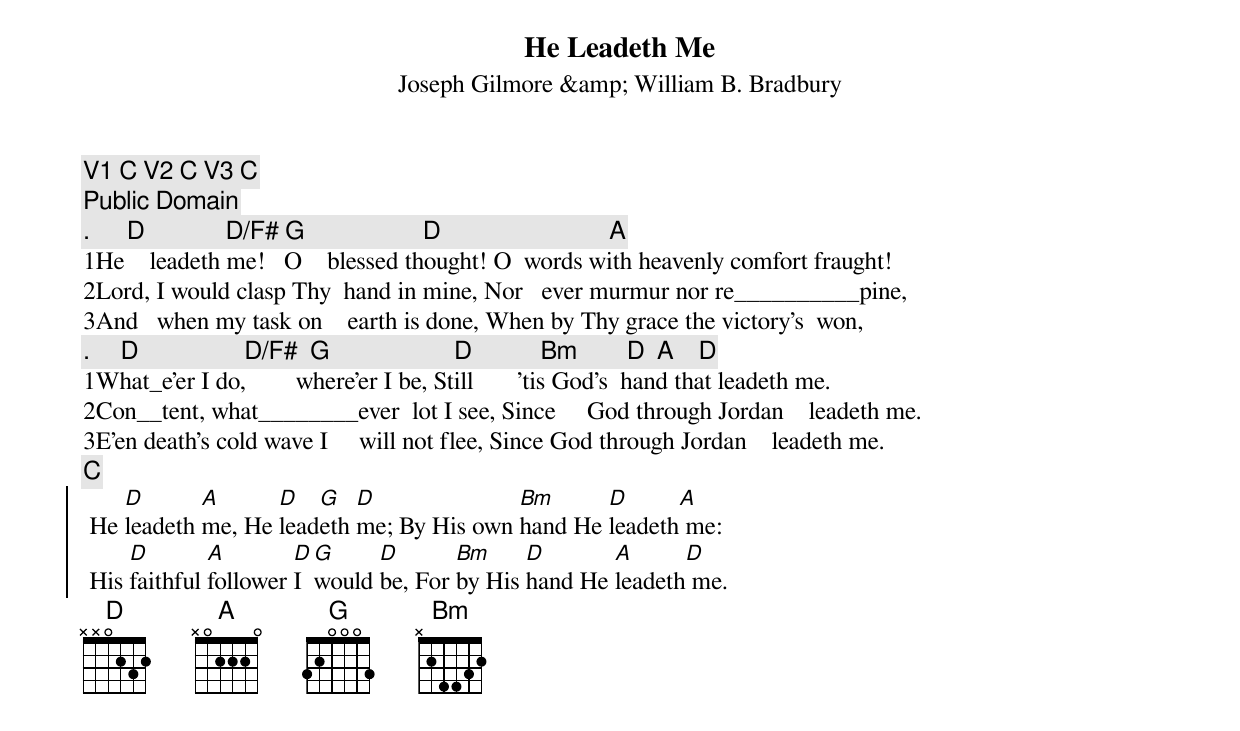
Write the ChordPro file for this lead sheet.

{title:He Leadeth Me}
{subtitle:Joseph Gilmore &amp; William B. Bradbury}
{comment:V1 C V2 C V3 C}
{comment:Public Domain}
{comment:.      D             D/F# G                   D                           A}
1He    leadeth me!   O    blessed thought! O  words with heavenly comfort fraught!
2Lord, I would clasp Thy  hand in mine, Nor   ever murmur nor re__________pine,
3And   when my task on    earth is done, When by Thy grace the victory's  won,
{comment:.     D                 D/F#  G                    D           Bm        D  A    D}
1What_e'er I do,        where'er I be, Still       'tis God's  hand that leadeth me.
2Con__tent, what________ever  lot I see, Since     God through Jordan    leadeth me.
3E'en death's cold wave I     will not flee, Since God through Jordan    leadeth me.
{comment:C}
{soc}
 He [D]leadeth [A]me, He [D]lead[G]eth [D]me; By His own [Bm]hand He [D]leadeth[A] me:
 His [D]faithful [A]follower [D]I [G]would [D]be, For [Bm]by His [D]hand He [A]leadeth[D] me.
{eoc}
